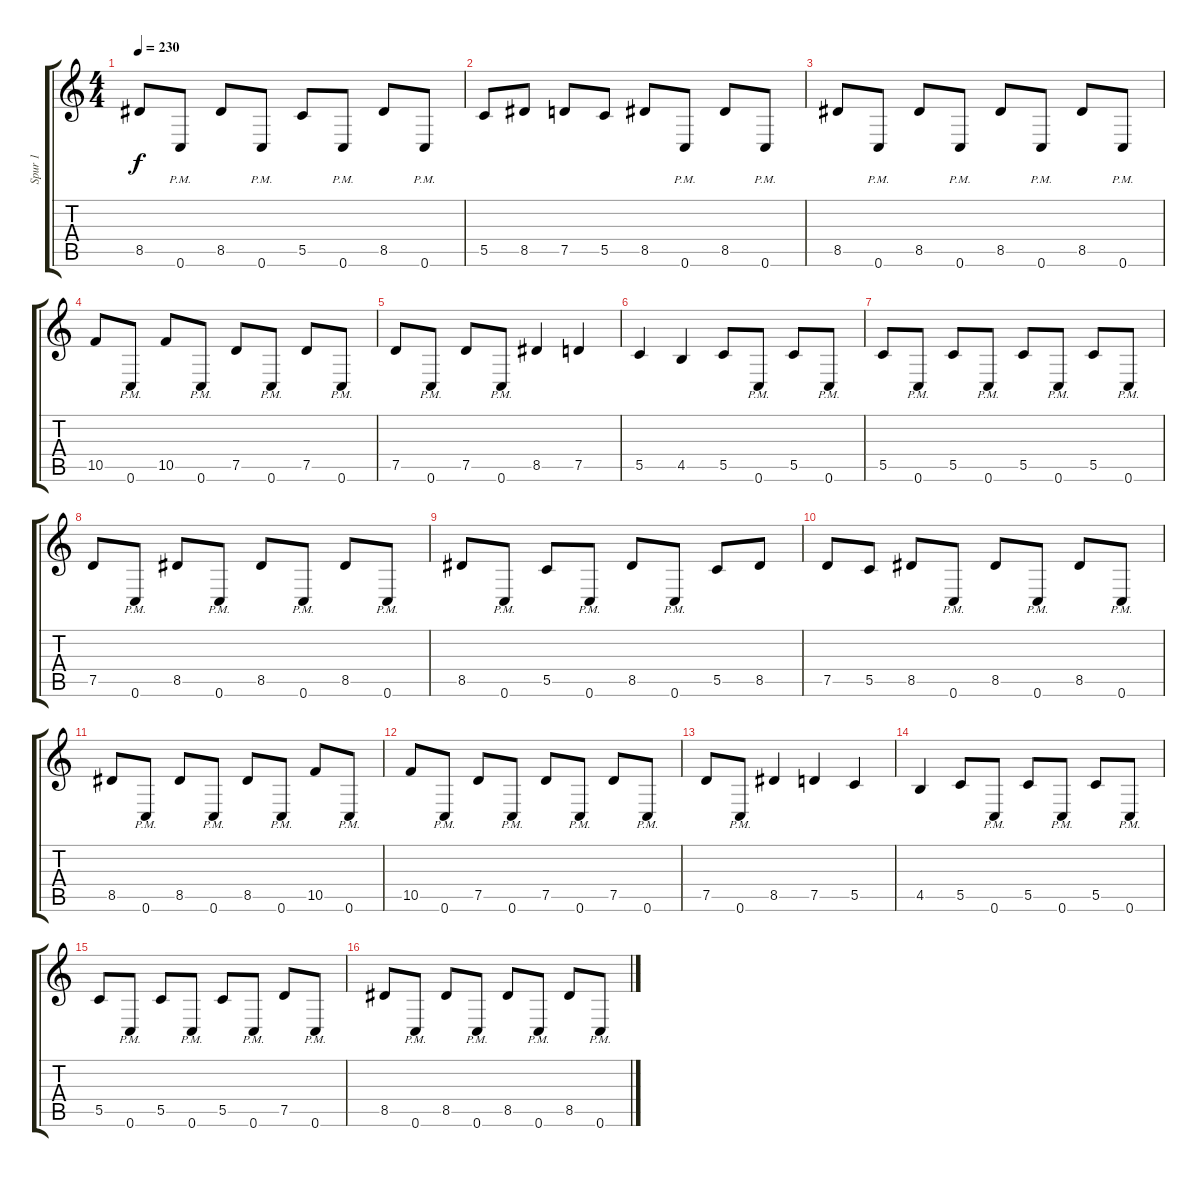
\track ("Spur 1" "Spur 1") {instrument distortionguitar}
\staff {score tabs}
\tuning (D4 A3 F3 C3 G2 C2) {hide}
\ts (4 4)
\tempo 230
\clef g2
\ks c
8.5.8{dy f} 0.6{pm}.8 8.5.8 0.6{pm}.8 5.5.8 0.6{pm}.8 8.5.8 0.6{pm}.8 |
5.5.8 8.5.8 7.5.8 5.5.8 8.5.8 0.6{pm}.8 8.5.8 0.6{pm}.8 |
8.5.8 0.6{pm}.8 8.5.8 0.6{pm}.8 8.5.8 0.6{pm}.8 8.5.8 0.6{pm}.8 |
10.5.8 0.6{pm}.8 10.5.8 0.6{pm}.8 7.5.8 0.6{pm}.8 7.5.8 0.6{pm}.8 |
7.5.8 0.6{pm}.8 7.5.8 0.6{pm}.8 8.5.4 7.5.4 |
5.5.4 4.5.4 5.5.8 0.6{pm}.8 5.5.8 0.6{pm}.8 |
5.5.8 0.6{pm}.8 5.5.8 0.6{pm}.8 5.5.8 0.6{pm}.8 5.5.8 0.6{pm}.8 |
7.5.8 0.6{pm}.8 8.5.8 0.6{pm}.8 8.5.8 0.6{pm}.8 8.5.8 0.6{pm}.8 |
8.5.8 0.6{pm}.8 5.5.8 0.6{pm}.8 8.5.8 0.6{pm}.8 5.5.8 8.5.8 |
7.5.8 5.5.8 8.5.8 0.6{pm}.8 8.5.8 0.6{pm}.8 8.5.8 0.6{pm}.8 |
8.5.8 0.6{pm}.8 8.5.8 0.6{pm}.8 8.5.8 0.6{pm}.8 10.5.8 0.6{pm}.8 |
10.5.8 0.6{pm}.8 7.5.8 0.6{pm}.8 7.5.8 0.6{pm}.8 7.5.8 0.6{pm}.8 |
7.5.8 0.6{pm}.8 8.5.4 7.5.4 5.5.4 |
4.5.4 5.5.8 0.6{pm}.8 5.5.8 0.6{pm}.8 5.5.8 0.6{pm}.8 |
5.5.8 0.6{pm}.8 5.5.8 0.6{pm}.8 5.5.8 0.6{pm}.8 7.5.8 0.6{pm}.8 |
8.5.8 0.6{pm}.8 8.5.8 0.6{pm}.8 8.5.8 0.6{pm}.8 8.5.8 0.6{pm}.8
